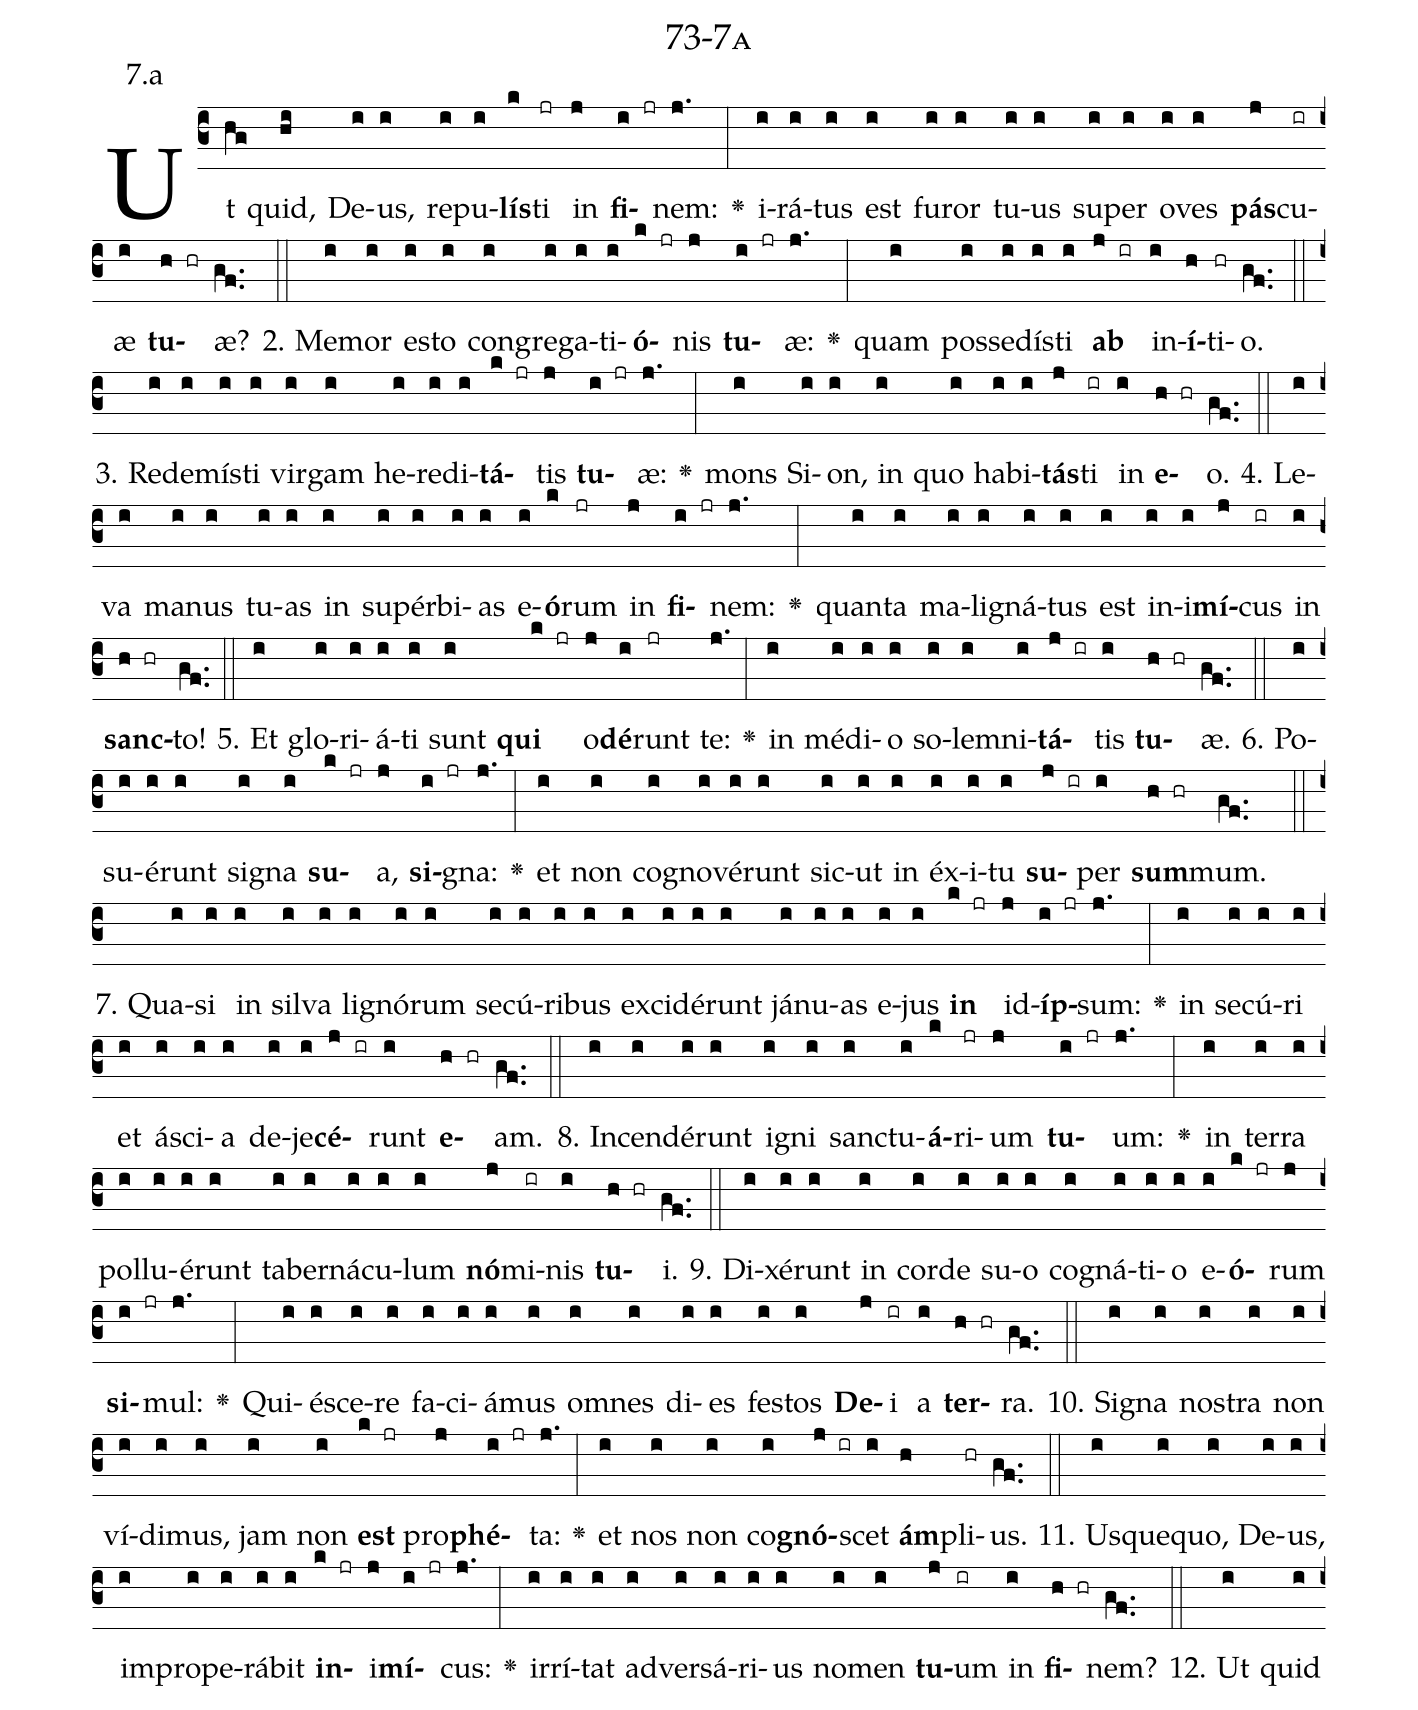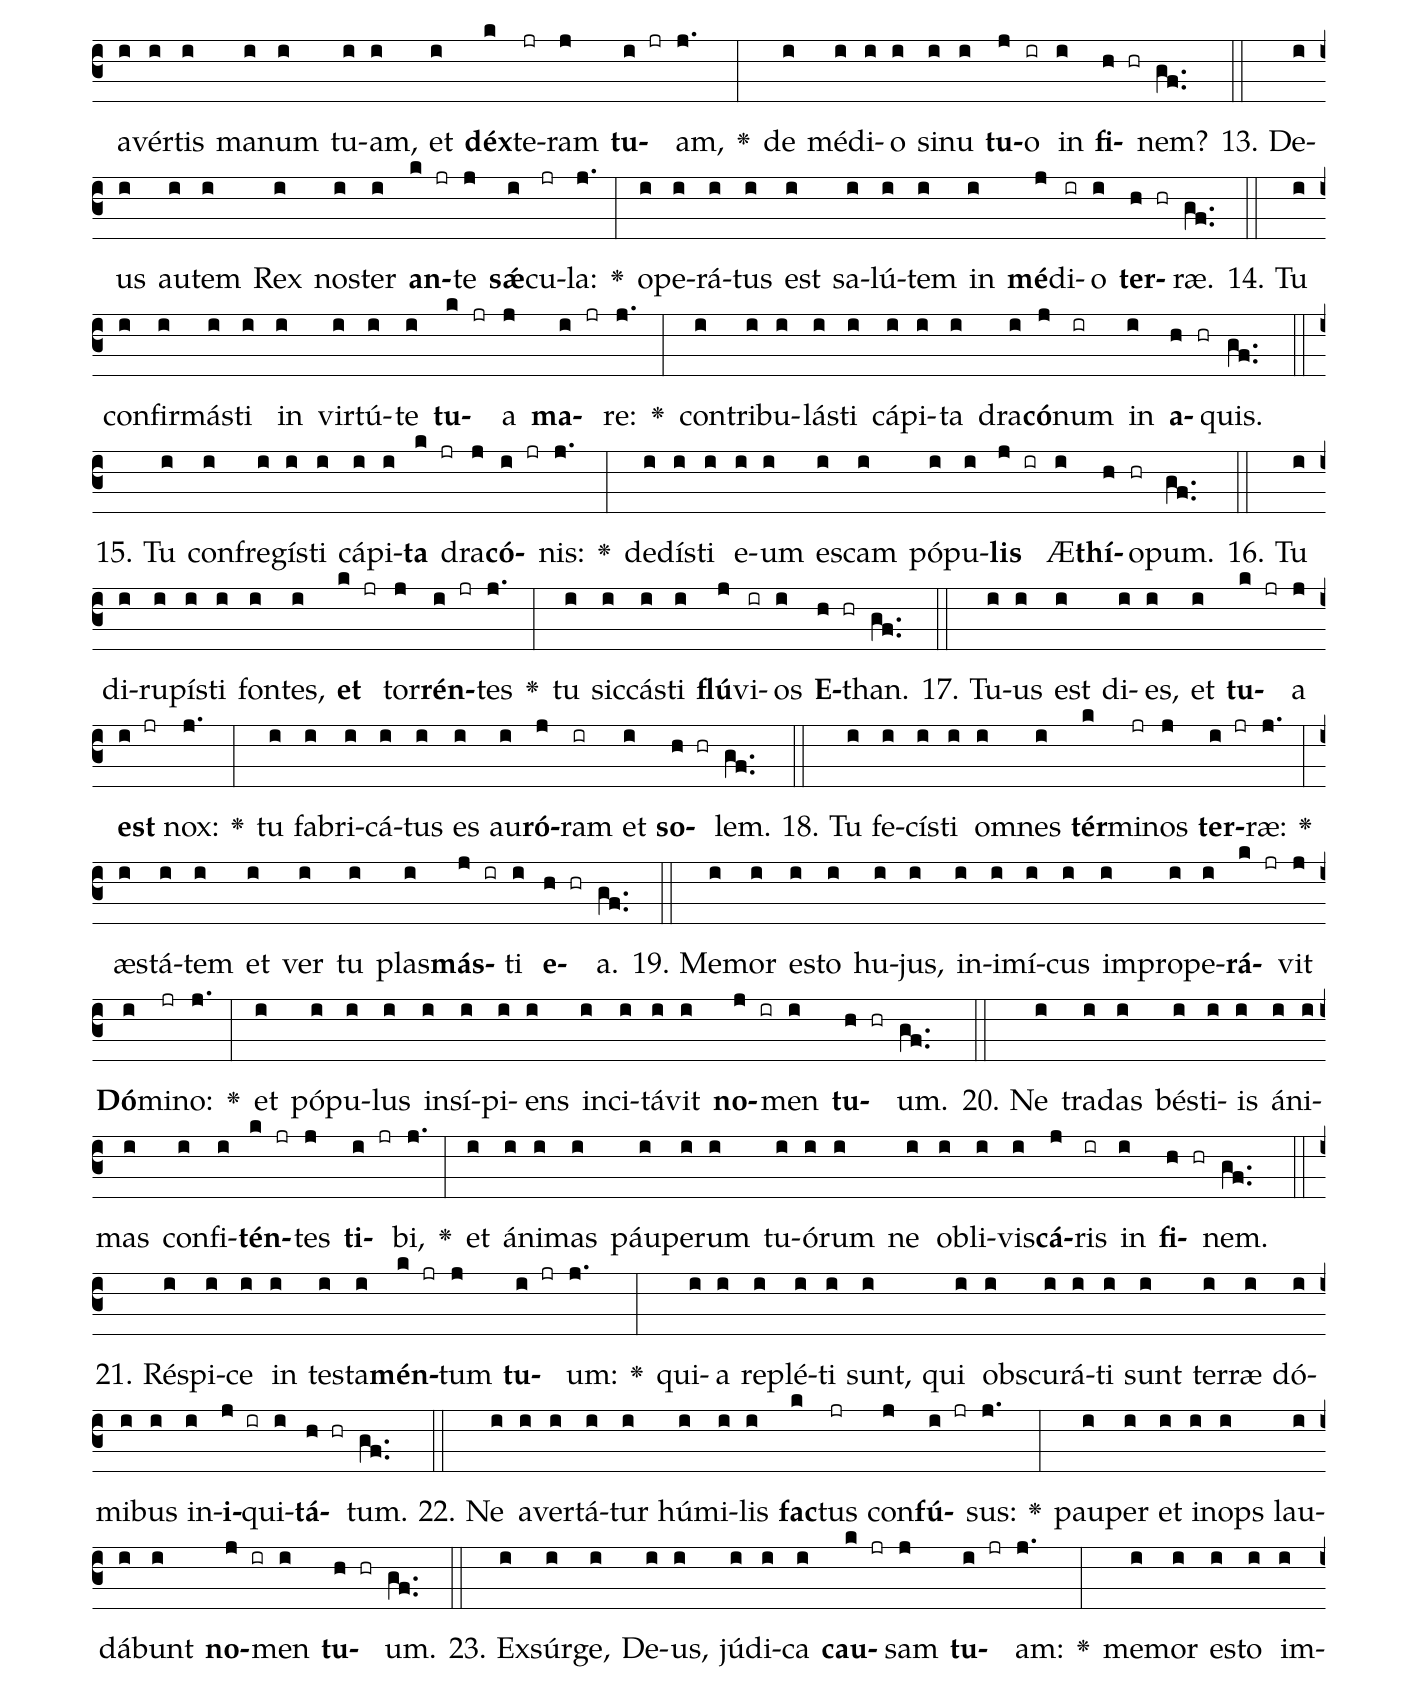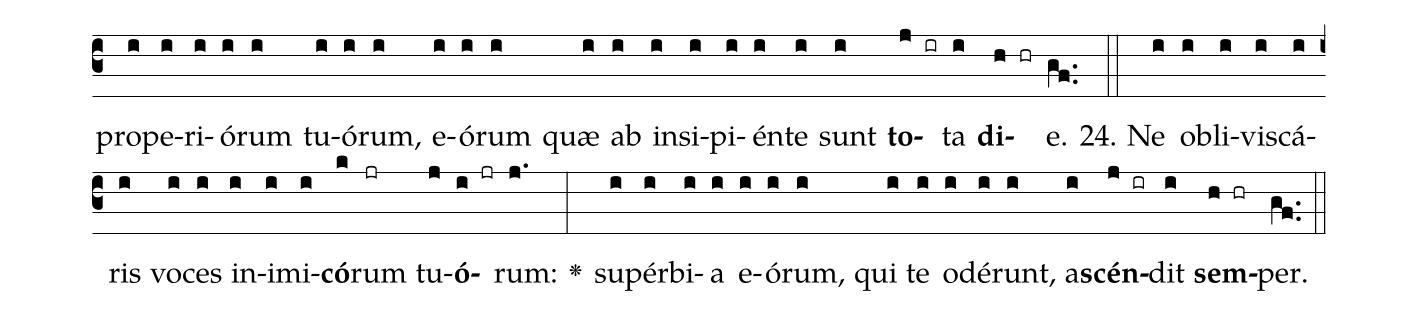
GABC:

name: 73-7a;
annotation: 7.a;
%%
(c3)Ut(hg) quid,(hi) De(i)us,(i) re(i)pu(i)<b>lís</b>(k)ti(jr) in(j) <b>fi</b>(i jr)nem:(j.) <v>\greheightstar</v>(:) i(i)rá(i)tus(i) est(i) fu(i)ror(i) tu(i)us(i) su(i)per(i) o(i)ves(i) <b>pás</b>(j)cu(ir)æ(i) <b>tu</b>(h hr)æ?(gf..) (::)
2. Me(i)mor(i) es(i)to(i) con(i)gre(i)ga(i)ti(i)<b>ó</b>(k jr)nis(j) <b>tu</b>(i jr)æ:(j.) <v>\greheightstar</v>(:) quam(i) pos(i)se(i)dís(i)ti(i) <b>ab</b>(j ir) in(i)<b>í</b>(h)ti(hr)o.(gf..) (::)
3. Red(i)e(i)mís(i)ti(i) vir(i)gam(i) he(i)re(i)di(i)<b>tá</b>(k jr)tis(j) <b>tu</b>(i jr)æ:(j.) <v>\greheightstar</v>(:) mons(i) Si(i)on,(i) in(i) quo(i) ha(i)bi(i)<b>tás</b>(j)ti(ir) in(i) <b>e</b>(h hr)o.(gf..) (::)
4. Le(i)va(i) ma(i)nus(i) tu(i)as(i) in(i) su(i)pér(i)bi(i)as(i) e(i)<b>ó</b>(k)rum(jr) in(j) <b>fi</b>(i jr)nem:(j.) <v>\greheightstar</v>(:) quan(i)ta(i) ma(i)li(i)gná(i)tus(i) est(i) in(i)i(i)<b>mí</b>(j)cus(ir) in(i) <b>sanc</b>(h hr)to!(gf..) (::)
5. Et(i) glo(i)ri(i)á(i)ti(i) sunt(i) <b>qui</b>(k jr) o(j)<b>dé</b>(i)runt(jr) te:(j.) <v>\greheightstar</v>(:) in(i) mé(i)di(i)o(i) so(i)lem(i)ni(i)<b>tá</b>(j ir)tis(i) <b>tu</b>(h hr)æ.(gf..) (::)
6. Po(i)su(i)é(i)runt(i) si(i)gna(i) <b>su</b>(k jr)a,(j) <b>si</b>(i jr)gna:(j.) <v>\greheightstar</v>(:) et(i) non(i) co(i)gno(i)vé(i)runt(i) sic(i)ut(i) in(i) éx(i)i(i)tu(i) <b>su</b>(j ir)per(i) <b>sum</b>(h hr)mum.(gf..) (::)
7. Qua(i)si(i) in(i) sil(i)va(i) li(i)gnó(i)rum(i) se(i)cú(i)ri(i)bus(i) ex(i)ci(i)dé(i)runt(i) já(i)nu(i)as(i) e(i)jus(i) <b>in</b>(k jr) id(j)<b>íp</b>(i jr)sum:(j.) <v>\greheightstar</v>(:) in(i) se(i)cú(i)ri(i) et(i) á(i)sci(i)a(i) de(i)je(i)<b>cé</b>(j ir)runt(i) <b>e</b>(h hr)am.(gf..) (::)
8. In(i)cen(i)dé(i)runt(i) i(i)gni(i) sanc(i)tu(i)<b>á</b>(k)ri(jr)um(j) <b>tu</b>(i jr)um:(j.) <v>\greheightstar</v>(:) in(i) ter(i)ra(i) pol(i)lu(i)é(i)runt(i) ta(i)ber(i)ná(i)cu(i)lum(i) <b>nó</b>(j)mi(ir)nis(i) <b>tu</b>(h hr)i.(gf..) (::)
9. Di(i)xé(i)runt(i) in(i) cor(i)de(i) su(i)o(i) co(i)gná(i)ti(i)o(i) e(i)<b>ó</b>(k jr)rum(j) <b>si</b>(i jr)mul:(j.) <v>\greheightstar</v>(:) Qui(i)é(i)sce(i)re(i) fa(i)ci(i)á(i)mus(i) om(i)nes(i) di(i)es(i) fes(i)tos(i) <b>De</b>(j)i(ir) a(i) <b>ter</b>(h hr)ra.(gf..) (::)
10. Si(i)gna(i) nos(i)tra(i) non(i) ví(i)di(i)mus,(i) jam(i) non(i) <b>est</b>(k jr) pro(j)<b>phé</b>(i jr)ta:(j.) <v>\greheightstar</v>(:) et(i) nos(i) non(i) co(i)<b>gnó</b>(j ir)scet(i) <b>ám</b>(h)pli(hr)us.(gf..) (::)
11. Us(i)que(i)quo,(i) De(i)us,(i) im(i)pro(i)pe(i)rá(i)bit(i) <b>in</b>(k jr)i(j)<b>mí</b>(i jr)cus:(j.) <v>\greheightstar</v>(:) ir(i)rí(i)tat(i) ad(i)ver(i)sá(i)ri(i)us(i) no(i)men(i) <b>tu</b>(j)um(ir) in(i) <b>fi</b>(h hr)nem?(gf..) (::)
12. Ut(i) quid(i) a(i)vér(i)tis(i) ma(i)num(i) tu(i)am,(i) et(i) <b>déx</b>(k)te(jr)ram(j) <b>tu</b>(i jr)am,(j.) <v>\greheightstar</v>(:) de(i) mé(i)di(i)o(i) si(i)nu(i) <b>tu</b>(j)o(ir) in(i) <b>fi</b>(h hr)nem?(gf..) (::)
13. De(i)us(i) au(i)tem(i) Rex(i) nos(i)ter(i) <b>an</b>(k jr)te(j) <b>sǽ</b>(i)cu(jr)la:(j.) <v>\greheightstar</v>(:) o(i)pe(i)rá(i)tus(i) est(i) sa(i)lú(i)tem(i) in(i) <b>mé</b>(j)di(ir)o(i) <b>ter</b>(h hr)ræ.(gf..) (::)
14. Tu(i) con(i)fir(i)más(i)ti(i) in(i) vir(i)tú(i)te(i) <b>tu</b>(k jr)a(j) <b>ma</b>(i jr)re:(j.) <v>\greheightstar</v>(:) con(i)tri(i)bu(i)lás(i)ti(i) cá(i)pi(i)ta(i) dra(i)<b>có</b>(j)num(ir) in(i) <b>a</b>(h hr)quis.(gf..) (::)
15. Tu(i) con(i)fre(i)gís(i)ti(i) cá(i)pi(i)<b>ta</b>(k jr) dra(j)<b>có</b>(i jr)nis:(j.) <v>\greheightstar</v>(:) de(i)dís(i)ti(i) e(i)um(i) es(i)cam(i) pó(i)pu(i)<b>lis</b>(j ir) Æ(i)<b>thí</b>(h)o(hr)pum.(gf..) (::)
16. Tu(i) di(i)ru(i)pís(i)ti(i) fon(i)tes,(i) <b>et</b>(k jr) tor(j)<b>rén</b>(i jr)tes(j.) <v>\greheightstar</v>(:) tu(i) sic(i)cás(i)ti(i) <b>flú</b>(j)vi(ir)os(i) <b>E</b>(h hr)than.(gf..) (::)
17. Tu(i)us(i) est(i) di(i)es,(i) et(i) <b>tu</b>(k jr)a(j) <b>est</b>(i jr) nox:(j.) <v>\greheightstar</v>(:) tu(i) fa(i)bri(i)cá(i)tus(i) es(i) au(i)<b>ró</b>(j)ram(ir) et(i) <b>so</b>(h hr)lem.(gf..) (::)
18. Tu(i) fe(i)cís(i)ti(i) om(i)nes(i) <b>tér</b>(k)mi(jr)nos(j) <b>ter</b>(i jr)ræ:(j.) <v>\greheightstar</v>(:) æs(i)tá(i)tem(i) et(i) ver(i) tu(i) plas(i)<b>más</b>(j ir)ti(i) <b>e</b>(h hr)a.(gf..) (::)
19. Me(i)mor(i) es(i)to(i) hu(i)jus,(i) in(i)i(i)mí(i)cus(i) im(i)pro(i)pe(i)<b>rá</b>(k jr)vit(j) <b>Dó</b>(i)mi(jr)no:(j.) <v>\greheightstar</v>(:) et(i) pó(i)pu(i)lus(i) in(i)sí(i)pi(i)ens(i) in(i)ci(i)tá(i)vit(i) <b>no</b>(j ir)men(i) <b>tu</b>(h hr)um.(gf..) (::)
20. Ne(i) tra(i)das(i) bés(i)ti(i)is(i) á(i)ni(i)mas(i) con(i)fi(i)<b>tén</b>(k jr)tes(j) <b>ti</b>(i jr)bi,(j.) <v>\greheightstar</v>(:) et(i) á(i)ni(i)mas(i) páu(i)pe(i)rum(i) tu(i)ó(i)rum(i) ne(i) ob(i)li(i)vis(i)<b>cá</b>(j)ris(ir) in(i) <b>fi</b>(h hr)nem.(gf..) (::)
21. Ré(i)spi(i)ce(i) in(i) tes(i)ta(i)<b>mén</b>(k jr)tum(j) <b>tu</b>(i jr)um:(j.) <v>\greheightstar</v>(:) qui(i)a(i) re(i)plé(i)ti(i) sunt,(i) qui(i) obs(i)cu(i)rá(i)ti(i) sunt(i) ter(i)ræ(i) dó(i)mi(i)bus(i) in(i)<b>i</b>(j ir)qui(i)<b>tá</b>(h hr)tum.(gf..) (::)
22. Ne(i) a(i)ver(i)tá(i)tur(i) hú(i)mi(i)lis(i) <b>fac</b>(k)tus(jr) con(j)<b>fú</b>(i jr)sus:(j.) <v>\greheightstar</v>(:) pau(i)per(i) et(i) in(i)ops(i) lau(i)dá(i)bunt(i) <b>no</b>(j ir)men(i) <b>tu</b>(h hr)um.(gf..) (::)
23. Ex(i)súr(i)ge,(i) De(i)us,(i) jú(i)di(i)ca(i) <b>cau</b>(k jr)sam(j) <b>tu</b>(i jr)am:(j.) <v>\greheightstar</v>(:) me(i)mor(i) es(i)to(i) im(i)pro(i)pe(i)ri(i)ó(i)rum(i) tu(i)ó(i)rum,(i) e(i)ó(i)rum(i) quæ(i) ab(i) in(i)si(i)pi(i)én(i)te(i) sunt(i) <b>to</b>(j ir)ta(i) <b>di</b>(h hr)e.(gf..) (::)
24. Ne(i) ob(i)li(i)vis(i)cá(i)ris(i) vo(i)ces(i) in(i)i(i)mi(i)<b>có</b>(k)rum(jr) tu(j)<b>ó</b>(i jr)rum:(j.) <v>\greheightstar</v>(:) su(i)pér(i)bi(i)a(i) e(i)ó(i)rum,(i) qui(i) te(i) o(i)dé(i)runt,(i) a(i)<b>scén</b>(j ir)dit(i) <b>sem</b>(h hr)per.(gf..) (::)
